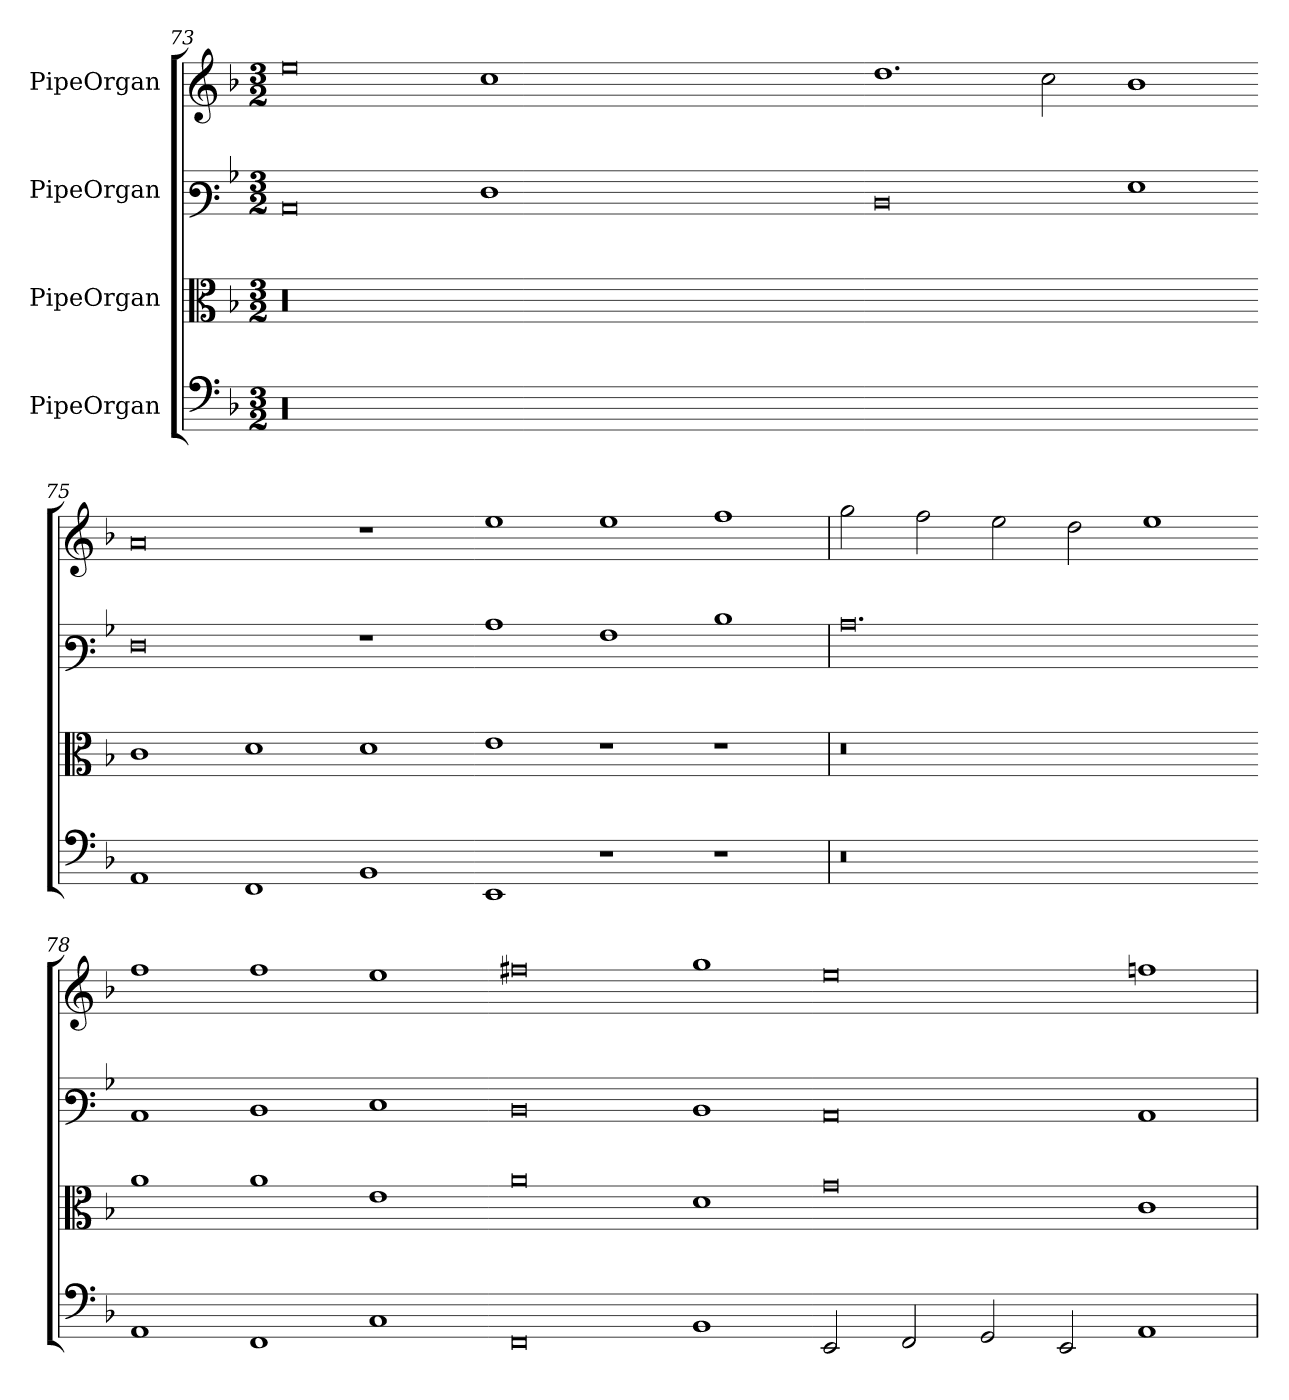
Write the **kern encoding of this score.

**kern	**kern	**kern	**kern
*part4	*part3	*part2	*part1
*staff4	*staff3	*staff2	*staff1
*I"PipeOrgan	*I"PipeOrgan	*I"PipeOrgan	*I"PipeOrgan
*clefF5	*clefC3	*clefF3	*clefG2
*k[b-]	*k[b-]	*k[b-]	*k[b-]
*F:	*F:	*F:	*F:
*M3/2	*M3/2	*M3/2	*M3/2
=73	=73	=73	=73
00.r	00.r	0C	0ee
.	.	1F	1cc
.	.	0.ryy	0.ryy
=74-	=74-	=74-	=74-
0.ryy	0.ryy	0D	1.dd
.	.	.	2cc\
.	.	1G	1b-
=75-	=75-	=75-	=75-
1FF	1c	0F	0a
1DD	1d	.	.
1GG	1d	1r	1r
=76-	=76-	=76-	=76-
1CC	1e	1c	1ee
1r	1r	1A	1ee
1r	1r	1d	1ff
=77	=77	=77	=77
0.r	0.r	0.c	2gg\
.	.	.	2ff\
.	.	.	2ee\
.	.	.	2dd\
.	.	.	1ee
=78-	=78-	=78-	=78-
1FF	1a	1C	1ff
1DD	1a	1D	1ff
1AA	1e	1E	1ee
=79-	=79-	=79-	=79-
0DD	0a	0D	0ff#X
1GG	1d	1D	1gg
=80-	=80-	=80-	=80-
2CC/	0g	0C	0ee
2DD/	.	.	.
2EE/	.	.	.
2CC/	.	.	.
1FF	1c	1C	1ffn
=	=	=	=
*-	*-	*-	*-
